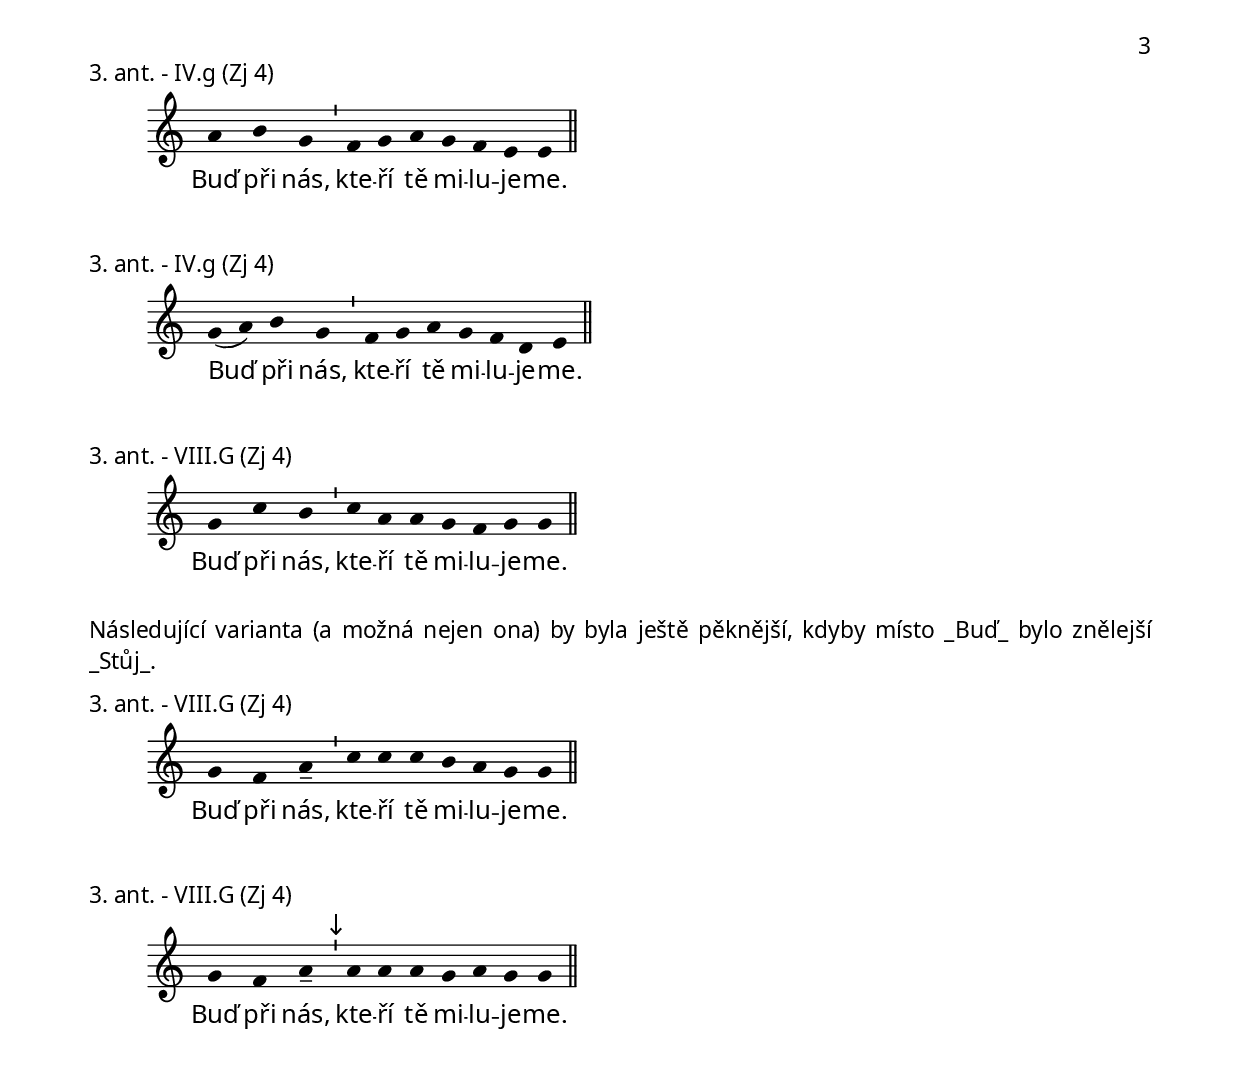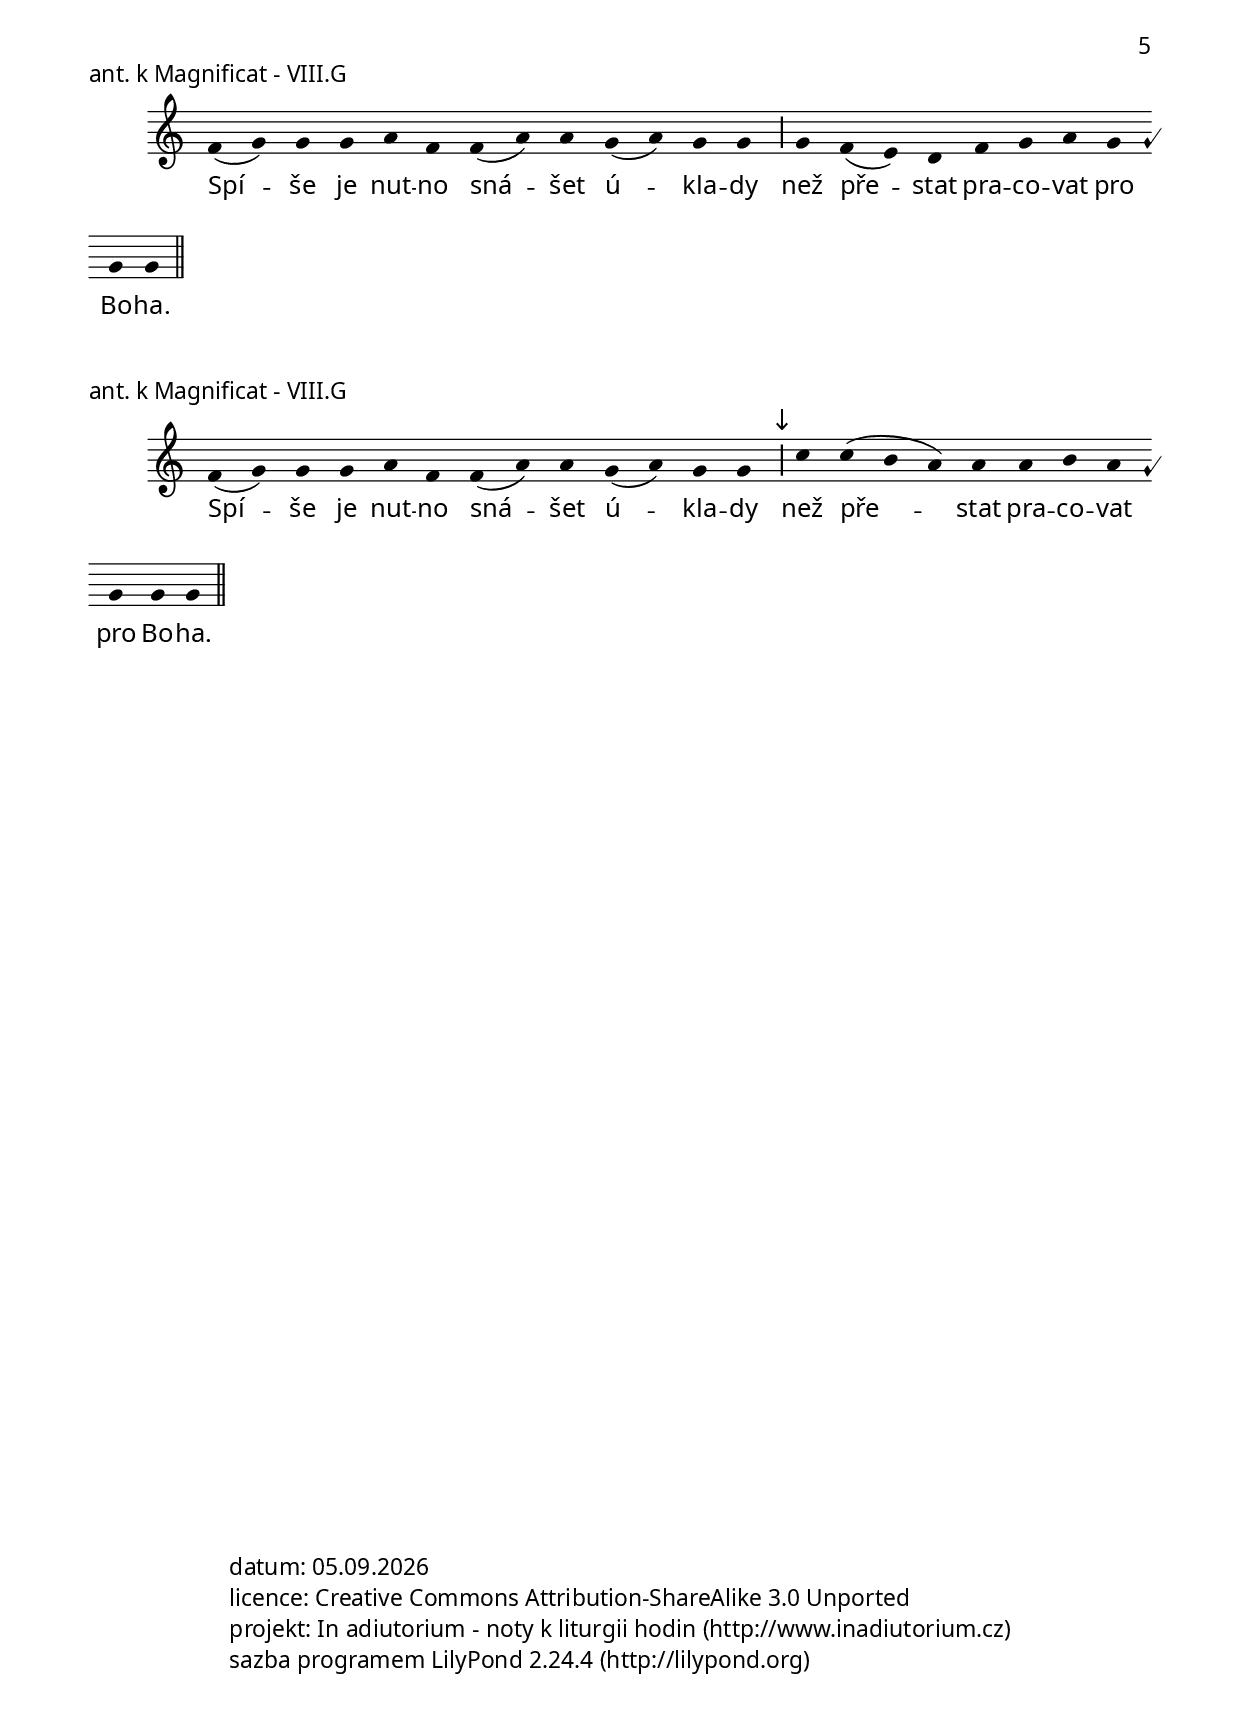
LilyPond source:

\version "2.16.0"

\include "../../spolecne.ly"
\include "../../dilyresponsorii.ly"
\include "../../spolecne/reholni.ly"
textyOPraem = "vlastní texty premonstrátského řádu"


\header {
  title = \markup\titleSvatek
            "bl. Hroznaty, mučedníka z premonstrátského řádu"
            památka
            14.7.
            \textyOPraem
  composer = "Jakub Pavlík"
}

\markup {\nadpisHodinka {"invitatorium"}}

\score {
  \relative c' {
    \choralniRezim

  }
  \addlyrics {
    Chval -- me Kris -- ta Pá -- na
    o svát -- ku bla -- ho -- sla -- ve -- né -- ho Hro -- zna -- ty.
  }
  \header {
    quid = "ant."
    modus = ""
    differentia = ""
    psalmus = ""
    id = "invit"
    piece = \markup {\sestavTitulekBezZalmu}
  }
}

\markup {\nadpisHodinka {"modlitba se čtením"}}

\score {
  \relative c' {
    \choralniRezim

  }
  \addlyrics {
    V_to -- bě je bož -- ská mi -- lost,
    mi -- lo -- va -- ná na -- dě -- je du -- še.
  }
  \header {
    quid = "1. ant."
    modus = ""
    differentia = ""
    psalmus = "Žalm 2"
    id = "mc-a1"
    piece = \markup {\sestavTitulek}
  }
}

\score {
  \relative c' {
    \choralniRezim

  }
  \addlyrics {
    Jak -- mi -- le jsi spa -- třil svět -- lo,
    svět jsi o -- pus -- til.
  }
  \header {
    quid = "2. ant."
    modus = ""
    differentia = ""
    psalmus = "Žalm 11"
    id = "mc-a2"
    piece = \markup {\sestavTitulek}
  }
}

\score {
  \relative c' {
    \choralniRezim

  }
  \addlyrics {
    Po -- hled na tvou ne -- vin -- nost
    ať nás o -- svo -- bo -- dí od hří -- chů.
  }
  \header {
    quid = "3. ant."
    modus = ""
    differentia = ""
    psalmus = "Žalm 17"
    id = "mc-a3"
    piece = \markup {\sestavTitulek}
  }
}

\markup {\nadpisHodinka {"ranní chvály"}}

\score {
  \relative c' {
    \choralniRezim

  }
  \addlyrics {
    Ve -- li -- ký vzne -- še -- nos -- tí
    na -- u -- čil ses po -- hr -- dat svě -- tem.
  }
  \header {
    quid = "1. ant."
    modus = ""
    differentia = ""
    psalmus = "Žalm 63"
    id = "rch-a1"
    piece = \markup {\sestavTitulek}
  }
}

\score {
  \relative c' {
    \choralniRezim

  }
  \addlyrics {
    Co se to -- mu -- to svě -- tu lí -- bí,
    to -- bě je mar -- nost.
  }
  \header {
    quid = "2. ant."
    modus = ""
    differentia = ""
    psalmus = "Dan 3-III"
    id = "rch-a2"
    piece = \markup {\sestavTitulek}
  }
}

\score {
  \relative c' {
    \choralniRezim

  }
  \addlyrics {
    Ve -- dl ho Pán
    po stez -- ce svých při -- ká -- zá -- ní.
  }
  \header {
    quid = "3. ant."
    modus = ""
    differentia = ""
    psalmus = "Žalm 149"
    id = "rch-a3"
    piece = \markup {\sestavTitulek}
  }
}

\score {
  \relative c' {
    \choralniRezim

    % R
    \neviditelna a

    % V
    \neviditelna a

    % Slava
  }
  \addlyrics {
    \Response  Od -- vrať, Pa -- ne,_*
    mé o -- či.
    \Verse Ať ne -- vi -- dí mar -- nost.
    \textRespDoxologie
  }
  \header {
    quid = "resp."
    modus = ""
    id = "rch-r"
    piece = \markup {\sestavTitulekResp}
  }
}

\score {
  \relative c' {
    \choralniRezim

  }
  \addlyrics {
    Ma -- ri -- í mi -- lo -- ván,
    zce -- la jsi jí pa -- třil.
  }
  \header {
    quid = "ant. k Benedictus"
    modus = ""
    differentia = ""
    psalmus = ""
    id = "rch-aben"
    piece = \markup {\sestavTitulekBezZalmu}
  }
}

\pageBreak

\markup {\nadpisHodinka {"nešpory"}}

\score {
  \relative c'' {
    \zvyraznovacModry
    \choralniRezim
    a4 g a b a a \barMin
    f g a f e \barMaior
    d f g f e d e e \barFinalis
  }
  \addlyrics {
    Ja -- ko mu -- čed -- ní -- ka
    po -- tvr -- dil tě Bůh
    zna -- me -- ní -- mi a zá -- zra -- ky.
  }
  \header {
    quid = "1. ant."
    modus = "IV"
    differentia = "g"
    psalmus = "Žalm 116-I"
    id = "ne-a1"
    piece = \markup {\sestavTitulek}
  }
}

\score {
  \relative c'' {
    \choralniRezim
    a4 a( b g) \barMin
    a g f e e \barFinalis
  }
  \addlyrics {
    Slyš hlas
    svých slu -- že -- bní -- ků.
  }
  \header {
    quid = "2. ant."
    modus = "IV"
    differentia = "g"
    psalmus = "Žalm 116-II"
    id = "ne-a2"
    piece = \markup {\sestavTitulek}
  }
}

\score {
  \relative c'' {
    \zvyraznovacModry
    \choralniRezim
    a4 \mark\sipka g( a) \barMin
    a g f e e \barFinalis
  }
  \addlyrics {
    Slyš hlas
    svých slu -- že -- bní -- ků.
  }
  \header {
    quid = "2. ant."
    modus = "IV"
    differentia = "g"
    psalmus = "Žalm 116-II"
    id = "ne-a2"
    piece = \markup {\sestavTitulek}
  }
}

\pageBreak

\score {
  \relative c'' {
    \choralniRezim
    a4 b g \barMin
    f g a g f e e \barFinalis
  }
  \addlyrics {
    Buď při nás,
    kte -- ří tě mi -- lu -- je -- me.
  }
  \header {
    quid = "3. ant."
    modus = "IV"
    differentia = "g"
    psalmus = "Zj 4"
    id = "ne-a3"
    piece = \markup {\sestavTitulek}
  }
}

\score {
  \relative c'' {
    \choralniRezim
    g4( a) b g \barMin
    f g a g f d e \barFinalis
  }
  \addlyrics {
    Buď při nás,
    kte -- ří tě mi -- lu -- je -- me.
  }
  \header {
    quid = "3. ant."
    modus = "IV"
    differentia = "g"
    psalmus = "Zj 4"
    id = "ne-a3"
    piece = \markup {\sestavTitulek}
  }
}

\score {
  \relative c'' {
    \choralniRezim
    g4 c b \barMin
    c a a g f g g \barFinalis
  }
  \addlyrics {
    Buď při nás,
    kte -- ří tě mi -- lu -- je -- me.
  }
  \header {
    quid = "3. ant."
    modus = "VIII"
    differentia = "G"
    psalmus = "Zj 4"
    id = "ne-a3"
    piece = \markup {\sestavTitulek}
  }
}

\markup\justify{
  Následující varianta (a možná nejen ona)
  by byla ještě pěknější, kdyby místo
  _Buď_ bylo znělejší _Stůj_.
}

\score {
  \relative c'' {
    \choralniRezim
    g4 f a-- \barMin
    c c c b a g g \barFinalis
  }
  \addlyrics {
    Buď při nás,
    kte -- ří tě mi -- lu -- je -- me.
  }
  \header {
    quid = "3. ant."
    modus = "VIII"
    differentia = "G"
    psalmus = "Zj 4"
    id = "ne-a3"
    piece = \markup {\sestavTitulek}
  }
}

\score {
  \relative c'' {
    \choralniRezim
    g4 f a-- \barMin
    \mark\sipka a a a g a g g \barFinalis
  }
  \addlyrics {
    Buď při nás,
    kte -- ří tě mi -- lu -- je -- me.
  }
  \header {
    quid = "3. ant."
    modus = "VIII"
    differentia = "G"
    psalmus = "Zj 4"
    id = "ne-a3"
    piece = \markup {\sestavTitulek}
  }
}

\pageBreak

\score {
  \relative c' {
    \choralniRezim

    % R
    \neviditelna f
    f4 f f

    % V
    \neviditelna a

    % Slava
  }
  \addlyrics {
    \Response V_den své -- ho sou -- že -- ní_*
    vzý -- vám Bo -- ha.
    \Verse A ne -- jsem zkla -- mán.
    \textRespDoxologie
  }
  \header {
    quid = "resp."
    modus = "VI"
    id = "ne-r"
    piece = \markup {\sestavTitulekResp}
  }
}

\pageBreak

\score {
  \relative c' {
    \choralniRezim
    f4( g) g g a f f( a) a g( a) g g \barMaior
    g f( e) d f g a g g g \barFinalis
  }
  \addlyrics {
    Spí -- še je nut -- no sná -- šet ú -- kla -- dy
    než pře -- stat pra -- co -- vat pro Bo -- ha.
  }
  \header {
    quid = "ant. k Magnificat"
    modus = "VIII"
    differentia = "G"
    psalmus = ""
    id = "ne-amag"
    piece = \markup {\sestavTitulekBezZalmu}
  }
}

\score {
  \relative c' {
    \choralniRezim
    f4( g) g g a f f( a) a g( a) g g \barMaior
    \mark\sipka c c( b a) a a b a g g g \barFinalis
  }
  \addlyrics {
    Spí -- še je nut -- no sná -- šet ú -- kla -- dy
    než pře -- stat pra -- co -- vat pro Bo -- ha.
  }
  \header {
    quid = "ant. k Magnificat"
    modus = "VIII"
    differentia = "G"
    psalmus = ""
    id = "ne-amag"
    piece = \markup {\sestavTitulekBezZalmu}
  }
}
